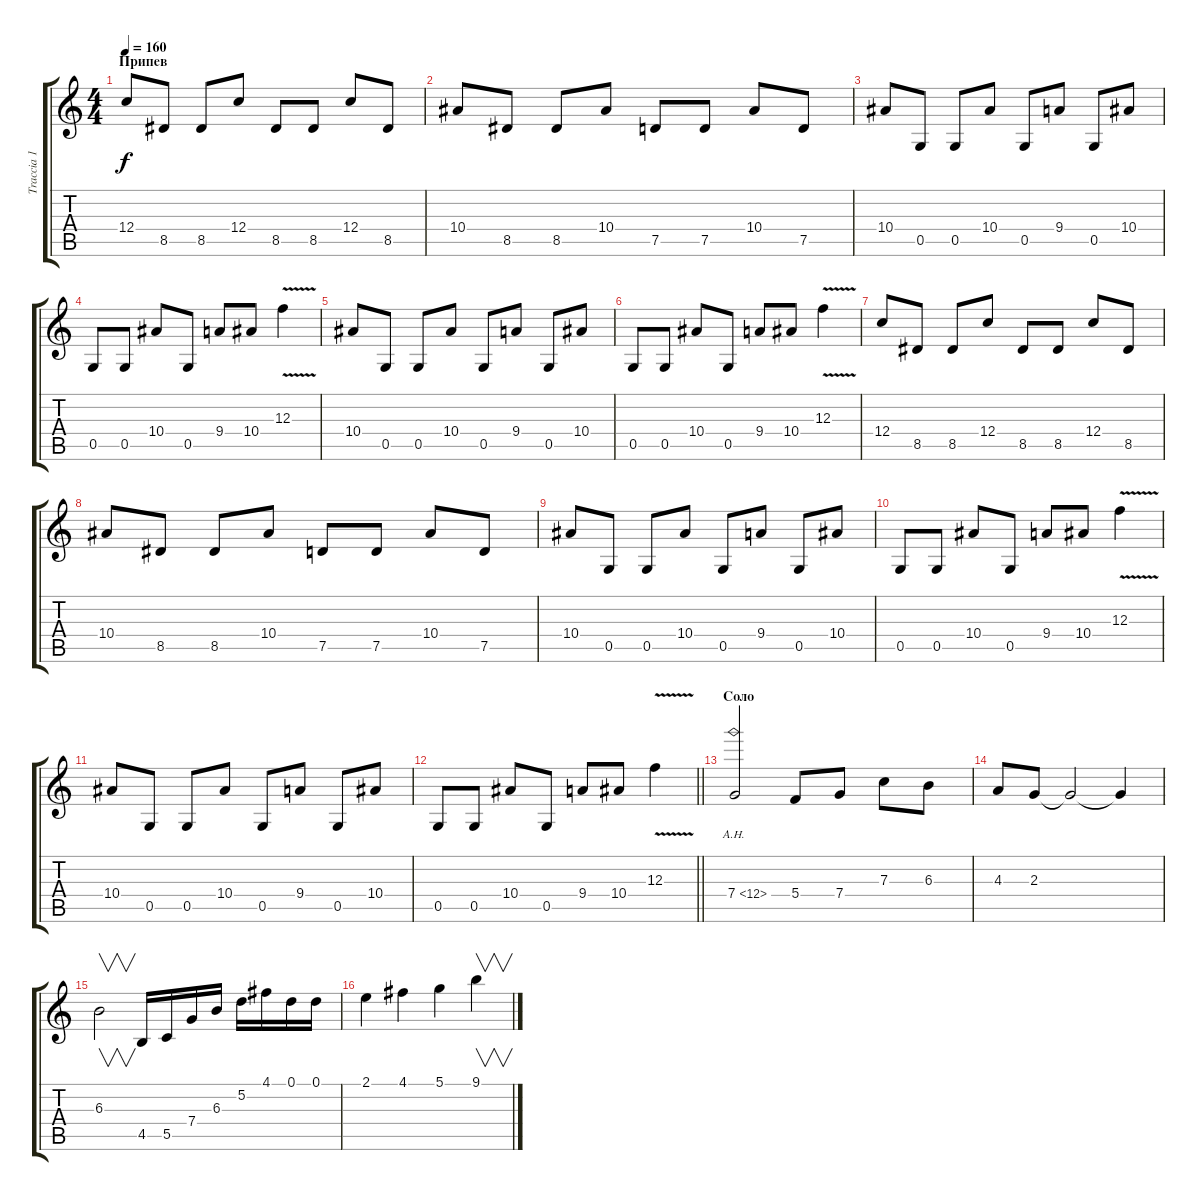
\track ("Traccia 1" "Traccia 1") {instrument distortionguitar}
\staff {score tabs}
\tuning (D4 A3 F3 C3 G2 D2) {hide}
\ts (4 4)
\section ("" "Припев")
\tempo 160
\clef g2
\ks c
12.4.8{dy f} 8.5.8 8.5.8 12.4.8 8.5.8 8.5.8 12.4.8 8.5.8 |
10.4.8 8.5.8 8.5.8 10.4.8 7.5.8 7.5.8 10.4.8 7.5.8 |
10.4.8 0.5.8 0.5.8 10.4.8 0.5.8 9.4.8 0.5.8 10.4.8 |
0.5.8 0.5.8 10.4.8 0.5.8 9.4.8 10.4.8 12.3{v}.4 |
10.4.8 0.5.8 0.5.8 10.4.8 0.5.8 9.4.8 0.5.8 10.4.8 |
0.5.8 0.5.8 10.4.8 0.5.8 9.4.8 10.4.8 12.3{v}.4 |
12.4.8 8.5.8 8.5.8 12.4.8 8.5.8 8.5.8 12.4.8 8.5.8 |
10.4.8 8.5.8 8.5.8 10.4.8 7.5.8 7.5.8 10.4.8 7.5.8 |
10.4.8 0.5.8 0.5.8 10.4.8 0.5.8 9.4.8 0.5.8 10.4.8 |
0.5.8 0.5.8 10.4.8 0.5.8 9.4.8 10.4.8 12.3{v}.4 |
10.4.8 0.5.8 0.5.8 10.4.8 0.5.8 9.4.8 0.5.8 10.4.8 |
\barLineRight lightlight
0.5.8 0.5.8 10.4.8 0.5.8 9.4.8 10.4.8 12.3{v}.4 |
\section ("" "Соло")
7.4{ah 5}.2 5.4.8 7.4.8 7.3.8 6.3.8 |
4.3.8 2.3.8 2.3{t}.2 2.3{t}.4 |
6.3.2{v} 4.5.16 5.5.16 7.4.16 6.3.16 5.2.16 4.1.16 0.1.16 0.1.16 |
2.1.4 4.1.4 5.1.4 9.1.4{v}
